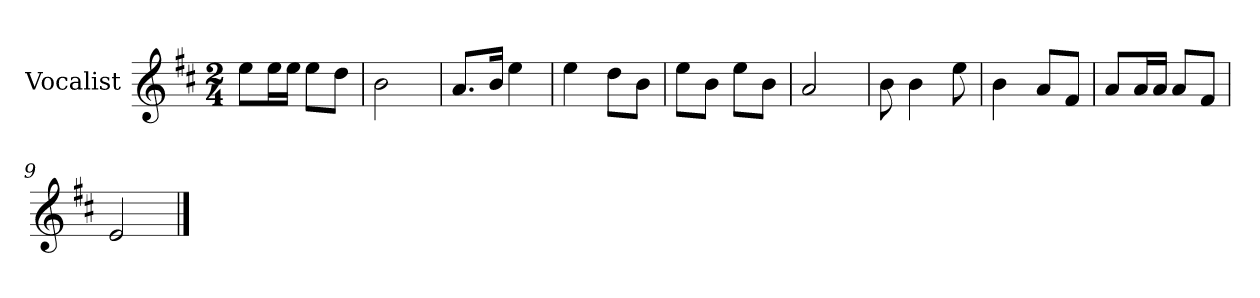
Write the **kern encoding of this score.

**kern
*part1
*staff1
*I"Vocalist
*k[f#c#]
*D:
*M2/4
=
8eeL
16eeL
16eeJJ
8eeL
8ddJ
=1
2b
=2
8.aL
16bJk
4ee
=3
4ee
8ddL
8bJ
=4
8eeL
8bJ
8eeL
8bJ
=5
2a
=6
8b
4b
8ee
=7
4b
8aL
8f#J
=8
8aL
16aL
16aJJ
8aL
8f#J
=9
2e
==
*-
